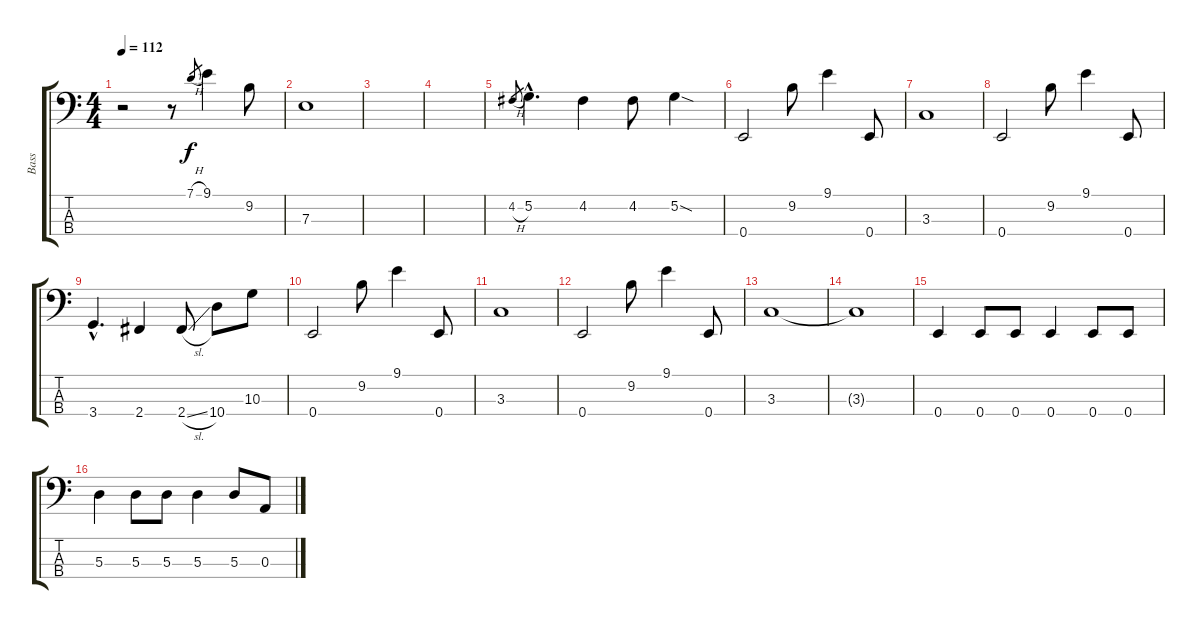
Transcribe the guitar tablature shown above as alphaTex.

\track ("Bass" "Bass") {instrument fretlessbass}
\staff {score tabs}
\tuning (G2 D2 A1 E1) {hide}
\ts (4 4)
\tempo 112
\clef f4
\ks c
r.2{dy f} r.8 7.1{h}.8{gr} 9.1.4 9.2.8 |
7.3.1 |
|
|
4.2{h}.8{gr} 5.2{hac}.4{d} 4.2.4 4.2.8 5.2{sod}.4 |
0.4.2 9.2.8 9.1.4 0.4.8 |
3.3.1 |
0.4.2 9.2.8 9.1.4 0.4.8 |
3.4{hac}.4{d} 2.4.4 2.4{sl}.8 10.4.8 10.3.8 |
0.4.2 9.2.8 9.1.4 0.4.8 |
3.3.1 |
0.4.2 9.2.8 9.1.4 0.4.8 |
3.3.1 |
3.3{t}.1 |
0.4.4 0.4.8 0.4.8 0.4.4 0.4.8 0.4.8 |
5.3.4 5.3.8 5.3.8 5.3.4 5.3.8 0.3.8
